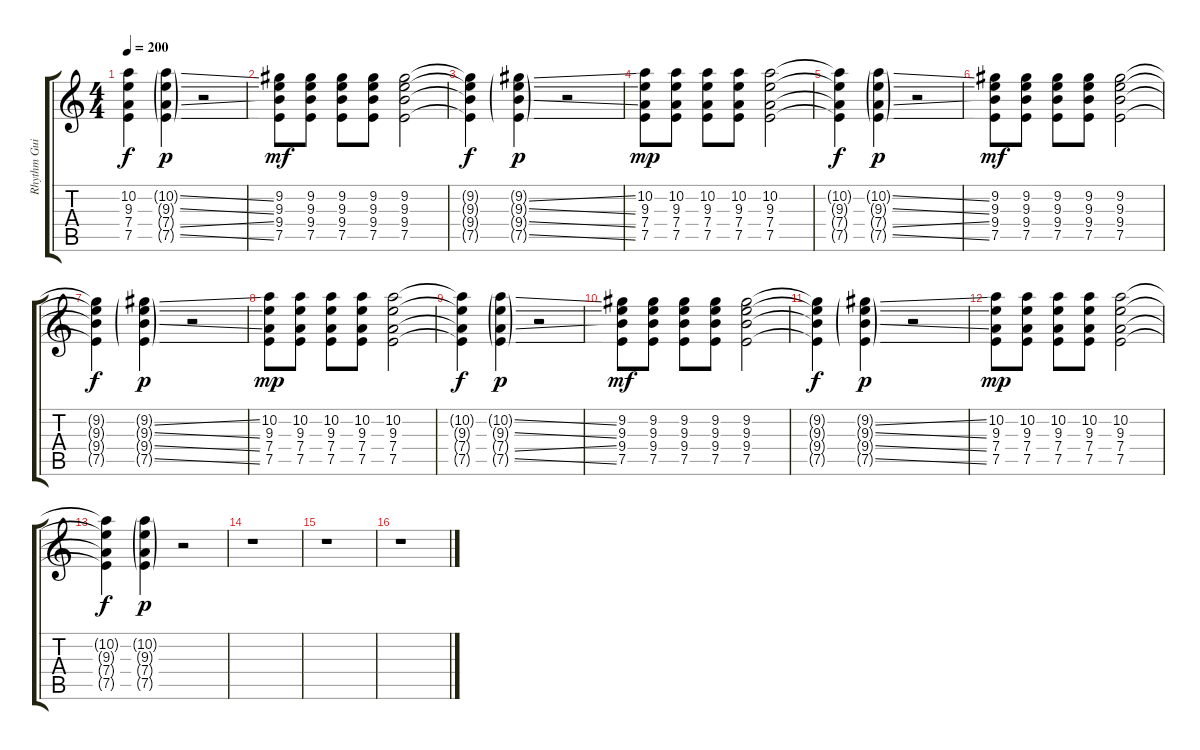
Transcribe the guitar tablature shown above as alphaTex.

\track ("Rhythm Guitar II" "Rhythm Gui") {instrument overdrivenguitar}
\staff {score tabs}
\tuning (E4 B3 G3 D3 A2 E2) {hide}
\ts (4 4)
\tempo 200
\clef g2
\ks c
(10.2{t} 9.3{t} 7.4{t} 7.5{t}).4{dy f} (10.2{ss g} 9.3{ss g} 7.4{ss g} 7.5{ss g}).4{dy p} r.2 |
(9.2 9.3 9.4 7.5).8{dy mf} (9.2 9.3 9.4 7.5).8 (9.2 9.3 9.4 7.5).8 (9.2 9.3 9.4 7.5).8 (9.2 9.3 9.4 7.5).2 |
(9.2{t} 9.3{t} 9.4{t} 7.5{t}).4{dy f} (9.2{ss g} 9.3{ss g} 9.4{ss g} 7.5{ss g}).4{dy p} r.2 |
(10.2 9.3 7.4 7.5).8{dy mp} (10.2 9.3 7.4 7.5).8 (10.2 9.3 7.4 7.5).8 (10.2 9.3 7.4 7.5).8 (10.2 9.3 7.4 7.5).2 |
(10.2{t} 9.3{t} 7.4{t} 7.5{t}).4{dy f} (10.2{ss g} 9.3{ss g} 7.4{ss g} 7.5{ss g}).4{dy p} r.2 |
(9.2 9.3 9.4 7.5).8{dy mf} (9.2 9.3 9.4 7.5).8 (9.2 9.3 9.4 7.5).8 (9.2 9.3 9.4 7.5).8 (9.2 9.3 9.4 7.5).2 |
(9.2{t} 9.3{t} 9.4{t} 7.5{t}).4{dy f} (9.2{ss g} 9.3{ss g} 9.4{ss g} 7.5{ss g}).4{dy p} r.2 |
(10.2 9.3 7.4 7.5).8{dy mp} (10.2 9.3 7.4 7.5).8 (10.2 9.3 7.4 7.5).8 (10.2 9.3 7.4 7.5).8 (10.2 9.3 7.4 7.5).2 |
(10.2{t} 9.3{t} 7.4{t} 7.5{t}).4{dy f} (10.2{ss g} 9.3{ss g} 7.4{ss g} 7.5{ss g}).4{dy p} r.2 |
(9.2 9.3 9.4 7.5).8{dy mf} (9.2 9.3 9.4 7.5).8 (9.2 9.3 9.4 7.5).8 (9.2 9.3 9.4 7.5).8 (9.2 9.3 9.4 7.5).2 |
(9.2{t} 9.3{t} 9.4{t} 7.5{t}).4{dy f} (9.2{ss g} 9.3{ss g} 9.4{ss g} 7.5{ss g}).4{dy p} r.2 |
(10.2 9.3 7.4 7.5).8{dy mp} (10.2 9.3 7.4 7.5).8 (10.2 9.3 7.4 7.5).8 (10.2 9.3 7.4 7.5).8 (10.2 9.3 7.4 7.5).2 |
(10.2{t} 9.3{t} 7.4{t} 7.5{t}).4{dy f} (10.2{g} 9.3{g} 7.4{g} 7.5{g}).4{dy p} r.2 |
r.1 |
r.1 |
r.1
